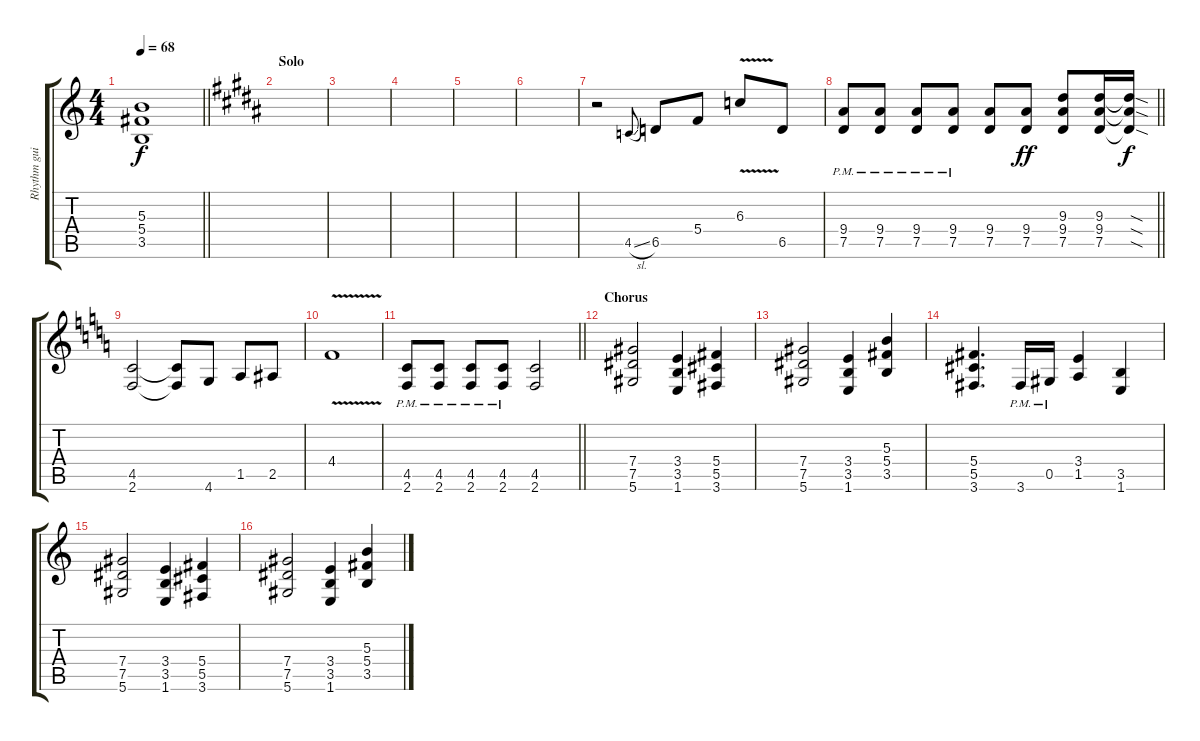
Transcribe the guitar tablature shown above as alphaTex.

\track ("Rhythm guitar" "Rhythm gui") {instrument overdrivenguitar}
\staff {score tabs}
\tuning (Eb4 Bb3 Gb3 Db3 Ab2 Eb2) {hide}
\ts (4 4)
\tempo 68
\clef g2
\barLineRight lightlight
\ks aminor
(5.3{t} 5.4{t} 3.5{t}).1{dy f volume 2} |
\section ("" "Solo")
\ks g#minor
|
|
|
|
|
r.2{volume 12} 4.5{sl}.8{gr onbeat} 6.5.8 5.4.8 6.3{v}.8 6.5.8 |
\barLineRight lightlight
(9.4{pm} 7.5{pm}).8 (9.4{pm} 7.5{pm}).8 (9.4{pm} 7.5{pm}).8 (9.4{pm} 7.5{pm}).8 (9.4 7.5).8 (9.4 7.5).8{dy ff} (9.3 9.4 7.5).8 (9.3 9.4 7.5).16 (9.3{sod t} 9.4{sod t} 7.5{sod t}).16{dy f} |
\ks aminor
(4.5 2.6).2 (4.5{t} 2.6{t}).8 4.6.8 1.5.8 2.5.8 |
4.4{v}.1 |
\barLineRight lightlight
(4.5{pm} 2.6{pm}).8 (4.5{pm} 2.6{pm}).8 (4.5{pm} 2.6{pm}).8 (4.5{pm} 2.6{pm}).8 (4.5 2.6).2 |
\section ("" "Chorus")
(7.4 7.5 5.6).2 (3.4 3.5 1.6).4 (5.4 5.5 3.6).4 |
(7.4 7.5 5.6).2 (3.4 3.5 1.6).4 (5.3 5.4 3.5).4 |
(5.4 5.5 3.6).4{d} 3.6{pm}.16 0.5{pm}.16 (3.4 1.5).4 (3.5 1.6).4 |
(7.4 7.5 5.6).2 (3.4 3.5 1.6).4 (5.4 5.5 3.6).4 |
(7.4 7.5 5.6).2 (3.4 3.5 1.6).4 (5.3 5.4 3.5).4
